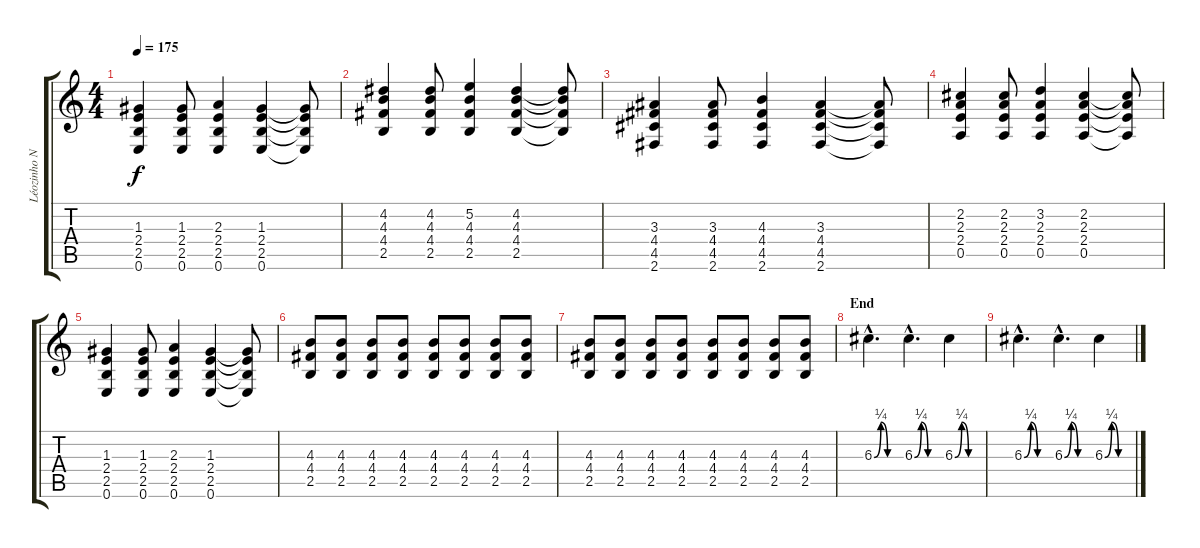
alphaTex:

\track ("Léozinho Nastácia" "Léozinho N") {instrument distortionguitar}
\staff {score tabs}
\tuning (E4 B3 G3 D3 A2 E2) {hide}
\ts (4 4)
\tempo 175
\clef g2
\ks c
(1.3 2.4 2.5 0.6).4{dy f} (1.3 2.4 2.5 0.6).8 (2.3 2.4 2.5 0.6).4 (1.3 2.4 2.5 0.6).4 (1.3{t} 2.4{t} 2.5{t} 0.6{t}).8 |
(4.2 4.3 4.4 2.5).4 (4.2 4.3 4.4 2.5).8 (5.2 4.3 4.4 2.5).4 (4.2 4.3 4.4 2.5).4 (4.2{t} 4.3{t} 4.4{t} 2.5{t}).8 |
(3.3 4.4 4.5 2.6).4 (3.3 4.4 4.5 2.6).8 (4.3 4.4 4.5 2.6).4 (3.3 4.4 4.5 2.6).4 (3.3{t} 4.4{t} 4.5{t} 2.6{t}).8 |
(2.2 2.3 2.4 0.5).4 (2.2 2.3 2.4 0.5).8 (3.2 2.3 2.4 0.5).4 (2.2 2.3 2.4 0.5).4 (2.2{t} 2.3{t} 2.4{t} 0.5{t}).8 |
(1.3 2.4 2.5 0.6).4 (1.3 2.4 2.5 0.6).8 (2.3 2.4 2.5 0.6).4 (1.3 2.4 2.5 0.6).4 (1.3{t} 2.4{t} 2.5{t} 0.6{t}).8 |
(4.3 4.4 2.5).8 (4.3 4.4 2.5).8 (4.3 4.4 2.5).8 (4.3 4.4 2.5).8 (4.3 4.4 2.5).8 (4.3 4.4 2.5).8 (4.3 4.4 2.5).8 (4.3 4.4 2.5).8 |
(4.3 4.4 2.5).8 (4.3 4.4 2.5).8 (4.3 4.4 2.5).8 (4.3 4.4 2.5).8 (4.3 4.4 2.5).8 (4.3 4.4 2.5).8 (4.3 4.4 2.5).8 (4.3 4.4 2.5).8 |
\section ("" "End")
6.3{be (custom 0 0 15 1 30 0 45 0 60 0) hac}.4{d instrument lead5charang} 6.3{be (custom 0 0 15 1 30 0 45 0 60 0) hac}.4{d} 6.3{be (custom 0 0 15 1 30 0 45 0 60 0)}.4 |
6.3{be (custom 0 0 15 1 30 0 33 0 36 0 45 0 60 0) hac}.4{d} 6.3{be (custom 0 0 15 1 30 0 45 0 60 0) hac}.4{d} 6.3{be (custom 0 0 15 1 30 0 45 0 60 0)}.4
